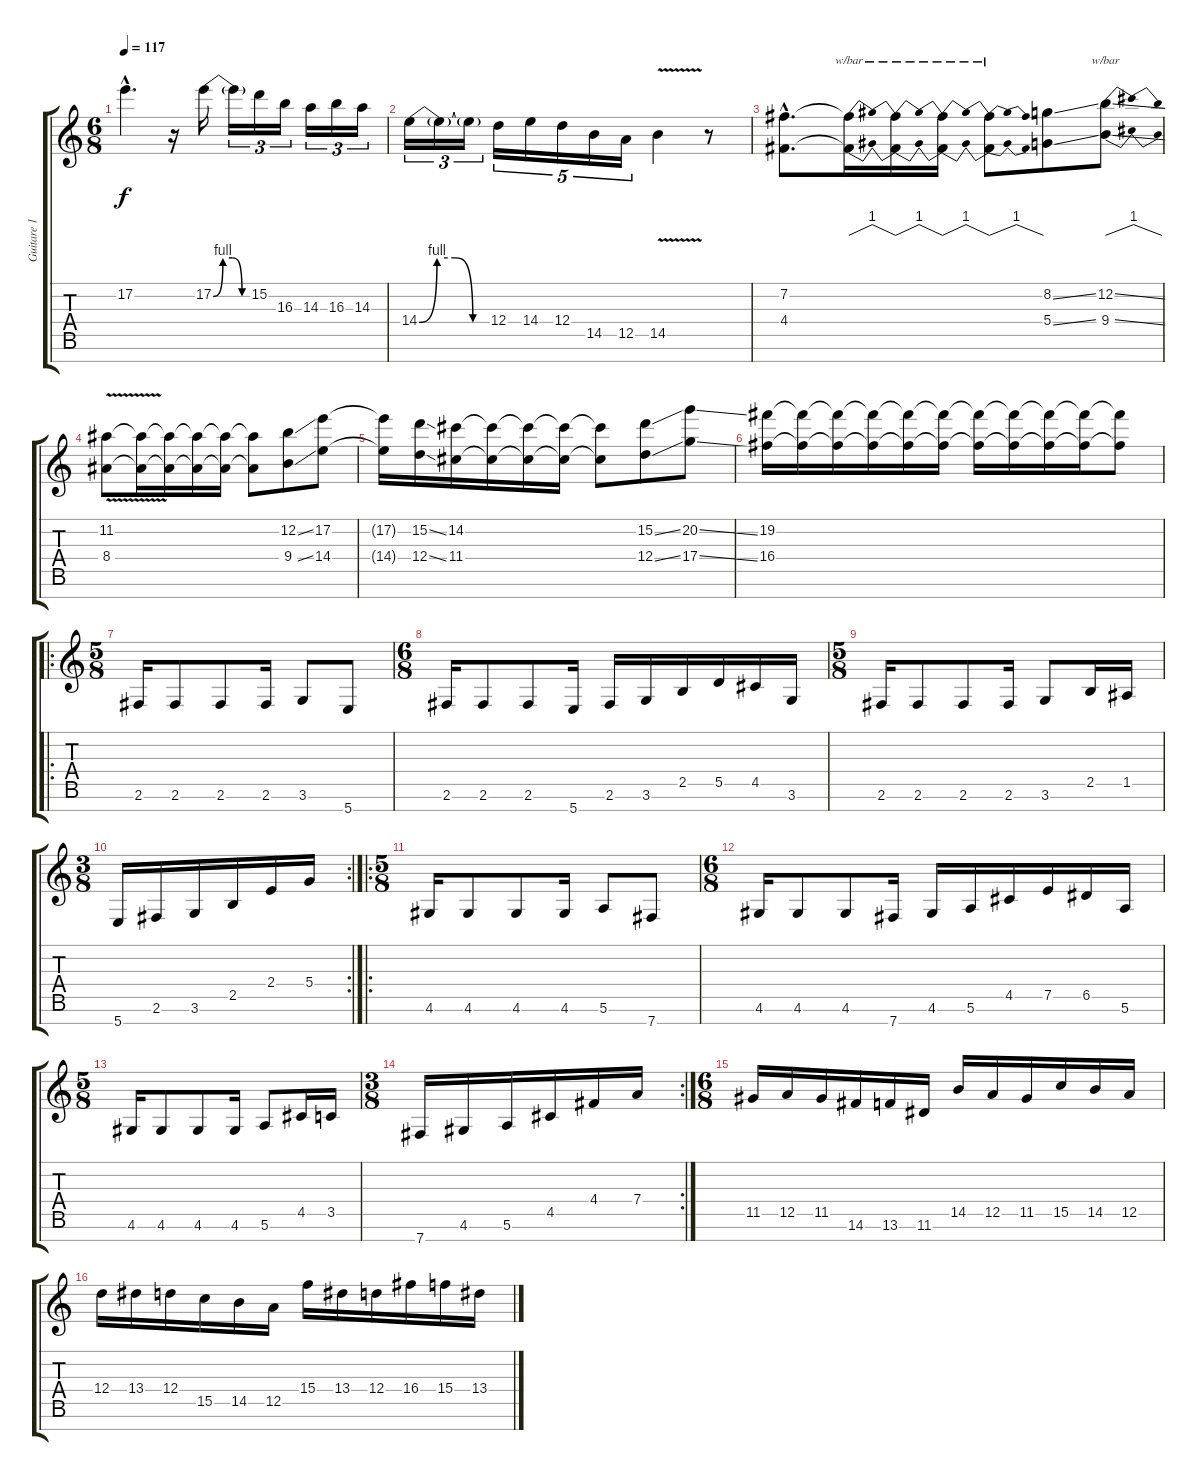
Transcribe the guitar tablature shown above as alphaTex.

\track ("Guitare 1" "Guitare 1") {instrument distortionguitar}
\staff {score tabs}
\tuning (E4 B3 G3 D3 A2 E2 B1) {hide}
\ts (6 8)
\tempo 117
\clef g2
\ks c
17.2{hac t}.4{d dy f} r.16 17.2{be (custom 0 0 15 4 30 4 45 0 60 0)}.16 17.2{t}.16{tu (3 2)} 15.2.16{tu (3 2)} 16.3.16{tu (3 2)} 14.3.16{tu (3 2)} 16.3.16{tu (3 2)} 14.3.16{tu (3 2)} |
14.4{be (custom 0 0 15 4 30 4 45 0 60 0)}.16{tu (3 2)} 14.4{t}.16{tu (3 2)} 14.4{t}.16{tu (3 2)} 12.4.16{tu (5 4)} 14.4.16{tu (5 4)} 12.4.16{tu (5 4)} 14.5.16{tu (5 4)} 12.5.16{tu (5 4)} 14.5{v}.4 r.8 |
(7.2{hac} 4.4{hac}).8{d} (7.2{t} 4.4{t}).16{tbe (dip default 0 0 30 4 60 0)} (7.2{t} 4.4{t}).16{tbe (dip default 0 0 30 4 60 0)} (7.2{t} 4.4{t}).16{tbe (dip default 0 0 30 4 60 0)} (7.2{t} 4.4{t}).8{tbe (dip default 0 0 30 4 60 0)} (8.2{ss} 5.4{ss}).8 (12.2{ss} 9.4{ss}).8{tbe (dip default 0 0 30 4 60 0)} |
(11.2{v} 8.4{v}).8 (11.2{t} 8.4{t}).16 (11.2{t} 8.4{t}).16 (11.2{t} 8.4{t}).16 (11.2{t} 8.4{t}).16 (11.2{t} 8.4{t}).8 (12.2{ss} 9.4{ss}).8 (17.2 14.4).8 |
(17.2{t} 14.4{t}).16 (15.2{ss} 12.4{ss}).16 (14.2 11.4).16 (14.2{t} 11.4{t}).16 (14.2{t} 11.4{t}).16 (14.2{t} 11.4{t}).16 (14.2{t} 11.4{t}).8 (15.2{ss} 12.4{ss}).8 (20.2{ss} 17.4{ss}).8 |
(19.2 16.4).16 (19.2{t} 16.4{t}).16 (19.2{t} 16.4{t}).16 (19.2{t} 16.4{t}).16 (19.2{t} 16.4{t}).16 (19.2{t} 16.4{t}).16 (19.2{t} 16.4{t}).16 (19.2{t} 16.4{t}).16 (19.2{t} 16.4{t}).16 (19.2{t} 16.4{t}).16 (19.2{t} 16.4{t}).8 |
\ro
\ts (5 8)
2.6.16 2.6.8 2.6.8 2.6.16 3.6.8 5.7.8 |
\ts (6 8)
2.6.16 2.6.8 2.6.8 5.7.16 2.6.16 3.6.16 2.5.16 5.5.16 4.5.16 3.6.16 |
\ts (5 8)
2.6.16 2.6.8 2.6.8 2.6.16 3.6.8 2.5.16 1.5.16 |
\rc 2
\ts (3 8)
5.7.16 2.6.16 3.6.16 2.5.16 2.4.16 5.4.16 |
\ro
\ts (5 8)
4.6.16 4.6.8 4.6.8 4.6.16 5.6.8 7.7.8 |
\ts (6 8)
4.6.16 4.6.8 4.6.8 7.7.16 4.6.16 5.6.16 4.5.16 7.5.16 6.5.16 5.6.16 |
\ts (5 8)
4.6.16 4.6.8 4.6.8 4.6.16 5.6.8 4.5.16 3.5.16 |
\rc 2
\ts (3 8)
7.7.16 4.6.16 5.6.16 4.5.16 4.4.16 7.4.16 |
\ts (6 8)
11.5.16 12.5.16 11.5.16 14.6.16 13.6.16 11.6.16 14.5.16 12.5.16 11.5.16 15.5.16 14.5.16 12.5.16 |
12.4.16 13.4.16 12.4.16 15.5.16 14.5.16 12.5.16 15.4.16 13.4.16 12.4.16 16.4.16 15.4.16 13.4.16
